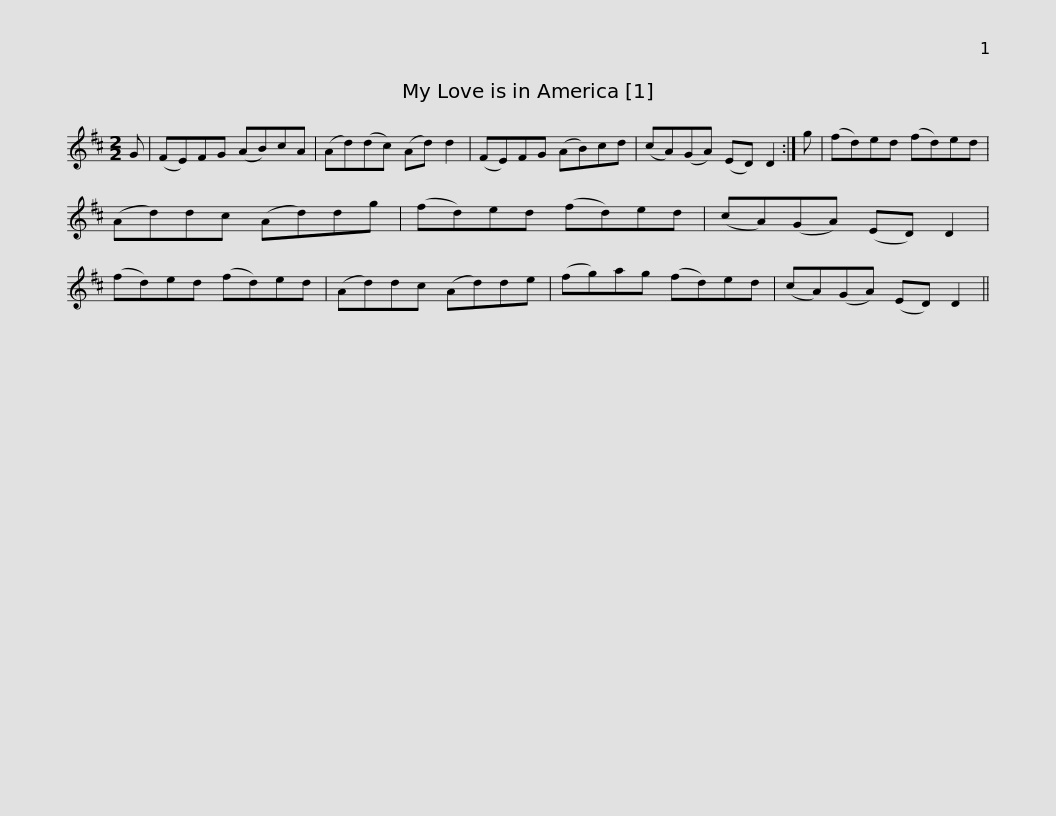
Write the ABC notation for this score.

X:1
L:1/8
M:2/2
I:linebreak $
K:D
V:1 treble
V:1
 G | (FE)FG (AB)cA | (Ad)(dc) (Ad) d2 | (FE)FG (AB)cd | (cA)(GA) (ED) D2 :| %5
 g | (fd)ed (fd)ed |$ (Ad)dc (Ad)dg | (fd)ed (fd)ed | (cA)(GA) (ED) D2 | %10
 (fd)ed (fd)ed | (Ad)dc (Ad)de |$ (fg)ag (fd)ed | (cA)(GA) (ED) D2 || %14
